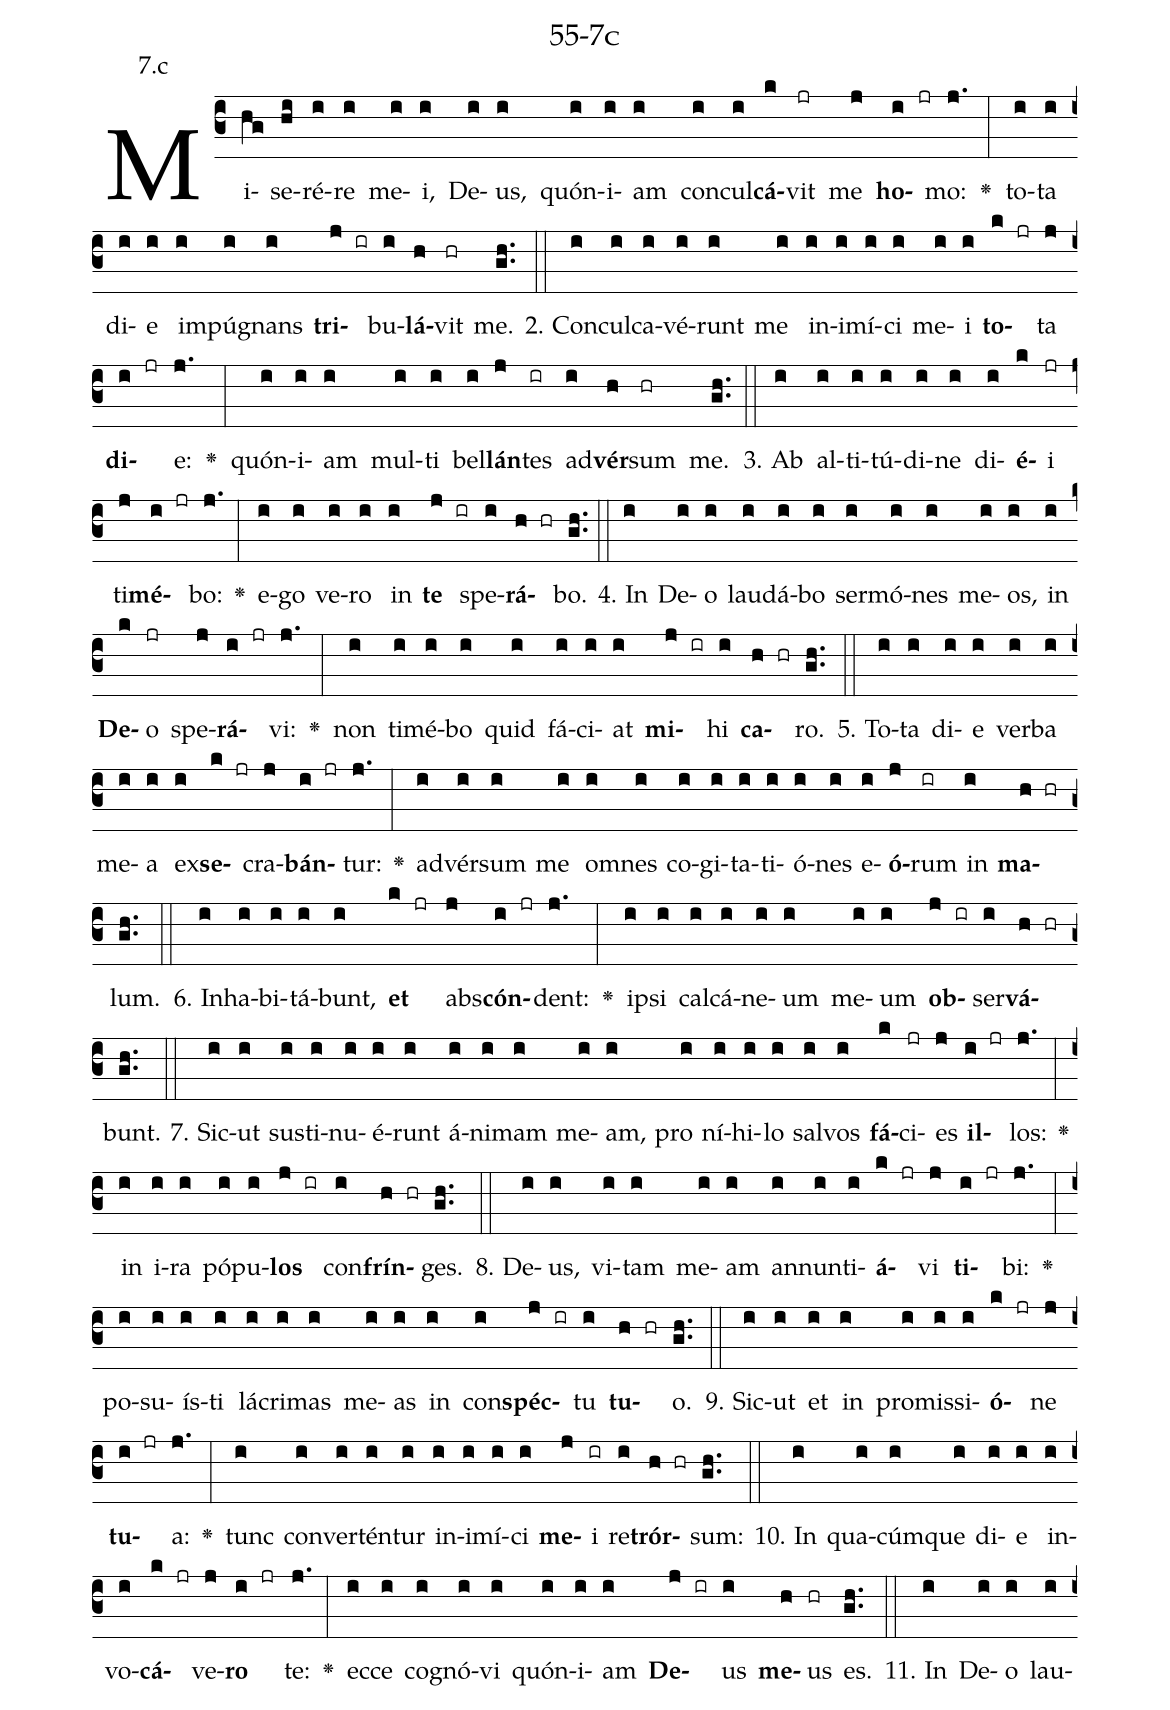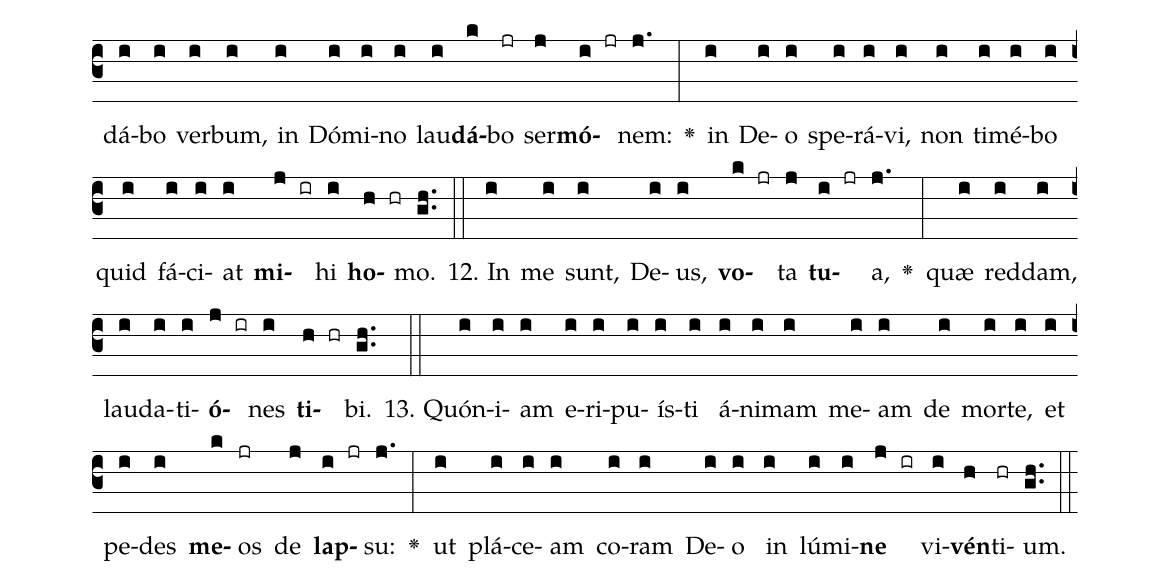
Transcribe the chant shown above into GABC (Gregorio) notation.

name: 55-7c;
annotation: 7.c;
%%
(c3)Mi(hg)se(hi)ré(i)re(i) me(i)i,(i) De(i)us,(i) quón(i)i(i)am(i) con(i)cul(i)<b>cá</b>(k)vit(jr) me(j) <b>ho</b>(i jr)mo:(j.) <v>\greheightstar</v>(:) to(i)ta(i) di(i)e(i) im(i)pú(i)gnans(i) <b>tri</b>(j ir)bu(i)<b>lá</b>(h)vit(hr) me.(gh..) (::)
2. Con(i)cul(i)ca(i)vé(i)runt(i) me(i) in(i)i(i)mí(i)ci(i) me(i)i(i) <b>to</b>(k jr)ta(j) <b>di</b>(i jr)e:(j.) <v>\greheightstar</v>(:) quón(i)i(i)am(i) mul(i)ti(i) bel(i)<b>lán</b>(j)tes(ir) ad(i)<b>vér</b>(h)sum(hr) me.(gh..) (::)
3. Ab(i) al(i)ti(i)tú(i)di(i)ne(i) di(i)<b>é</b>(k)i(jr) ti(j)<b>mé</b>(i jr)bo:(j.) <v>\greheightstar</v>(:) e(i)go(i) ve(i)ro(i) in(i) <b>te</b>(j ir) spe(i)<b>rá</b>(h hr)bo.(gh..) (::)
4. In(i) De(i)o(i) lau(i)dá(i)bo(i) ser(i)mó(i)nes(i) me(i)os,(i) in(i) <b>De</b>(k)o(jr) spe(j)<b>rá</b>(i jr)vi:(j.) <v>\greheightstar</v>(:) non(i) ti(i)mé(i)bo(i) quid(i) fá(i)ci(i)at(i) <b>mi</b>(j ir)hi(i) <b>ca</b>(h hr)ro.(gh..) (::)
5. To(i)ta(i) di(i)e(i) ver(i)ba(i) me(i)a(i) ex(i)<b>se</b>(k jr)cra(j)<b>bán</b>(i jr)tur:(j.) <v>\greheightstar</v>(:) ad(i)vér(i)sum(i) me(i) om(i)nes(i) co(i)gi(i)ta(i)ti(i)ó(i)nes(i) e(i)<b>ó</b>(j)rum(ir) in(i) <b>ma</b>(h hr)lum.(gh..) (::)
6. In(i)ha(i)bi(i)tá(i)bunt,(i) <b>et</b>(k jr) abs(j)<b>cón</b>(i jr)dent:(j.) <v>\greheightstar</v>(:) ip(i)si(i) cal(i)cá(i)ne(i)um(i) me(i)um(i) <b>ob</b>(j ir)ser(i)<b>vá</b>(h hr)bunt.(gh..) (::)
7. Sic(i)ut(i) sus(i)ti(i)nu(i)é(i)runt(i) á(i)ni(i)mam(i) me(i)am,(i) pro(i) ní(i)hi(i)lo(i) sal(i)vos(i) <b>fá</b>(k)ci(jr)es(j) <b>il</b>(i jr)los:(j.) <v>\greheightstar</v>(:) in(i) i(i)ra(i) pó(i)pu(i)<b>los</b>(j ir) con(i)<b>frín</b>(h hr)ges.(gh..) (::)
8. De(i)us,(i) vi(i)tam(i) me(i)am(i) an(i)nun(i)ti(i)<b>á</b>(k jr)vi(j) <b>ti</b>(i jr)bi:(j.) <v>\greheightstar</v>(:) po(i)su(i)ís(i)ti(i) lá(i)cri(i)mas(i) me(i)as(i) in(i) con(i)<b>spéc</b>(j ir)tu(i) <b>tu</b>(h hr)o.(gh..) (::)
9. Sic(i)ut(i) et(i) in(i) pro(i)mis(i)si(i)<b>ó</b>(k jr)ne(j) <b>tu</b>(i jr)a:(j.) <v>\greheightstar</v>(:) tunc(i) con(i)ver(i)tén(i)tur(i) in(i)i(i)mí(i)ci(i) <b>me</b>(j)i(ir) re(i)<b>trór</b>(h hr)sum:(gh..) (::)
10. In(i) qua(i)cúm(i)que(i) di(i)e(i) in(i)vo(i)<b>cá</b>(k jr)ve(j)<b>ro</b>(i jr) te:(j.) <v>\greheightstar</v>(:) ec(i)ce(i) co(i)gnó(i)vi(i) quón(i)i(i)am(i) <b>De</b>(j ir)us(i) <b>me</b>(h)us(hr) es.(gh..) (::)
11. In(i) De(i)o(i) lau(i)dá(i)bo(i) ver(i)bum,(i) in(i) Dó(i)mi(i)no(i) lau(i)<b>dá</b>(k)bo(jr) ser(j)<b>mó</b>(i jr)nem:(j.) <v>\greheightstar</v>(:) in(i) De(i)o(i) spe(i)rá(i)vi,(i) non(i) ti(i)mé(i)bo(i) quid(i) fá(i)ci(i)at(i) <b>mi</b>(j ir)hi(i) <b>ho</b>(h hr)mo.(gh..) (::)
12. In(i) me(i) sunt,(i) De(i)us,(i) <b>vo</b>(k jr)ta(j) <b>tu</b>(i jr)a,(j.) <v>\greheightstar</v>(:) quæ(i) red(i)dam,(i) lau(i)da(i)ti(i)<b>ó</b>(j ir)nes(i) <b>ti</b>(h hr)bi.(gh..) (::)
13. Quón(i)i(i)am(i) e(i)ri(i)pu(i)ís(i)ti(i) á(i)ni(i)mam(i) me(i)am(i) de(i) mor(i)te,(i) et(i) pe(i)des(i) <b>me</b>(k)os(jr) de(j) <b>lap</b>(i jr)su:(j.) <v>\greheightstar</v>(:) ut(i) plá(i)ce(i)am(i) co(i)ram(i) De(i)o(i) in(i) lú(i)mi(i)<b>ne</b>(j ir) vi(i)<b>vén</b>(h)ti(hr)um.(gh..) (::)
